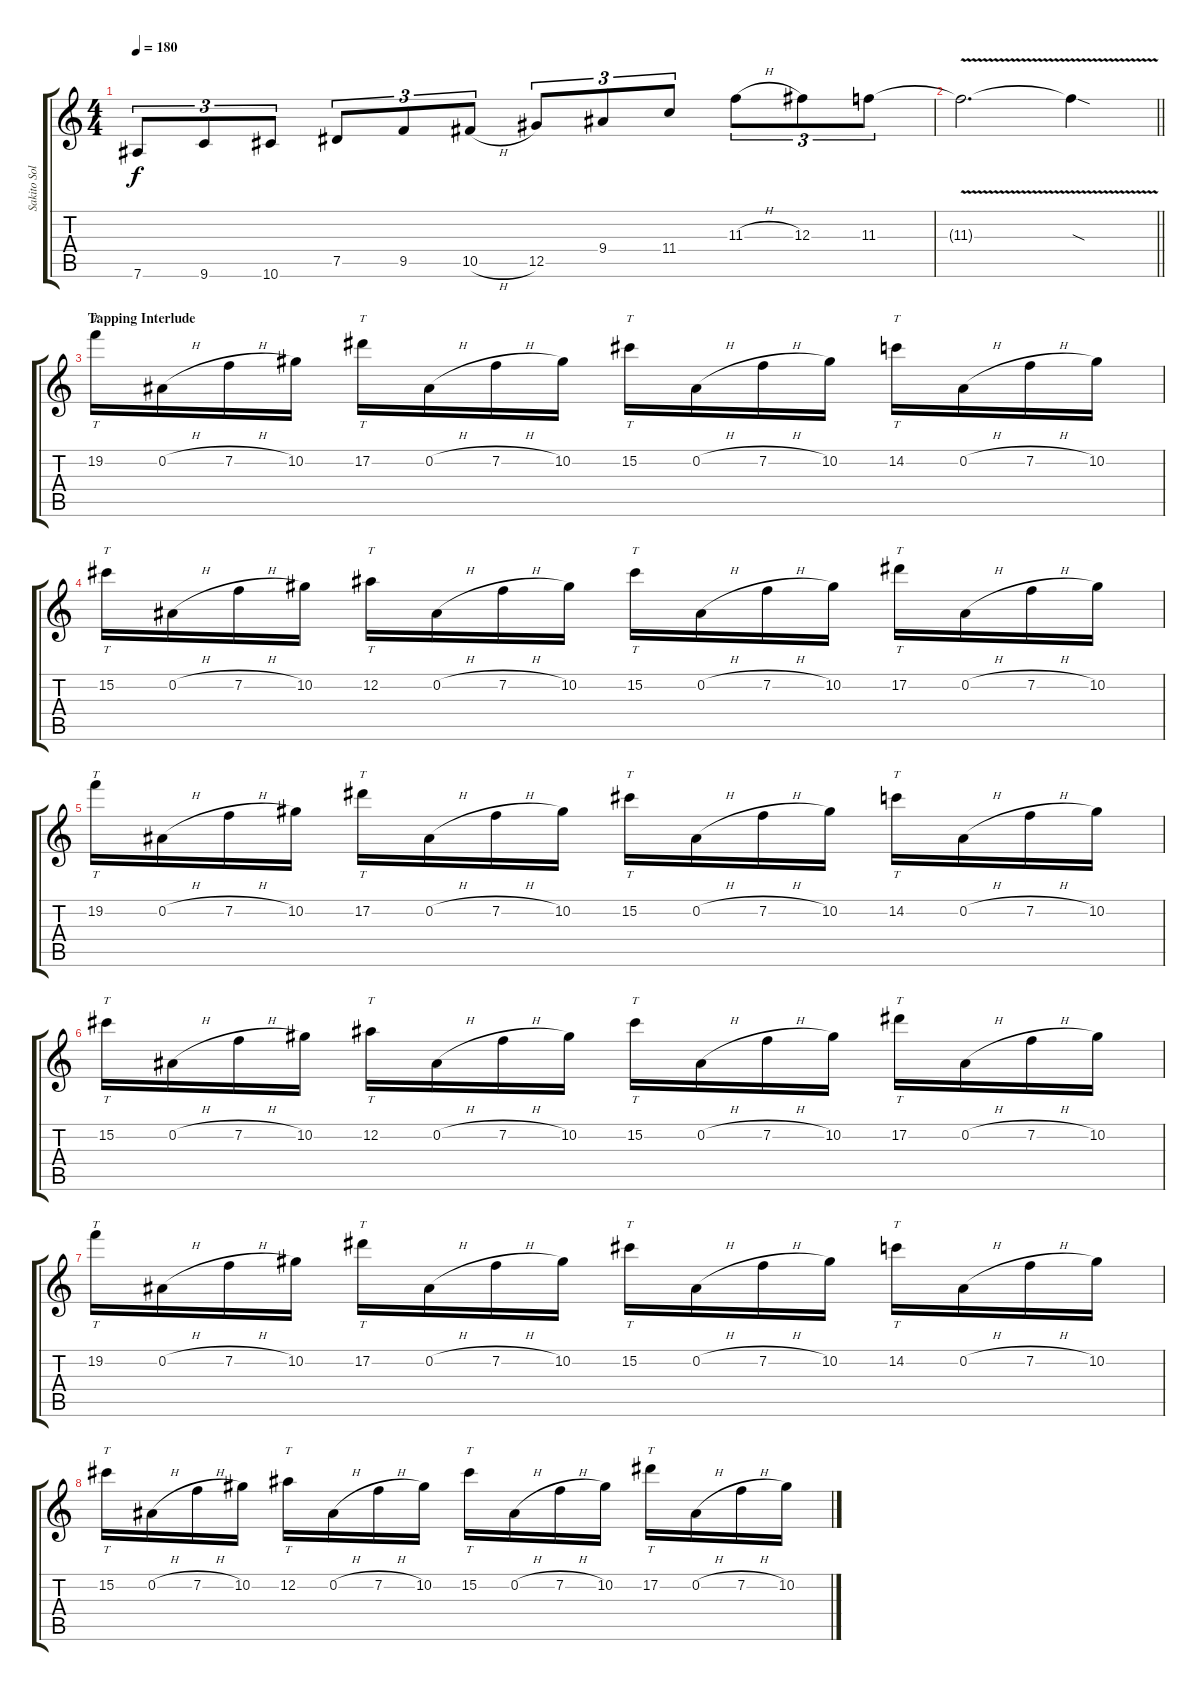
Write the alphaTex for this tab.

\track ("Sakito Solo" "Sakito Sol") {instrument distortionguitar}
\staff {score tabs}
\tuning (Eb4 Bb3 Gb3 Db3 Ab2 Eb2) {hide}
\ts (4 4)
\tempo 180
\clef g2
\ks c
7.6.8{tu (3 2) dy f} 9.6.8{tu (3 2)} 10.6.8{tu (3 2)} 7.5.8{tu (3 2)} 9.5.8{tu (3 2)} 10.5{h}.8{tu (3 2)} 12.5.8{tu (3 2)} 9.4.8{tu (3 2)} 11.4.8{tu (3 2)} 11.3{h}.8{tu (3 2)} 12.3.8{tu (3 2)} 11.3.8{tu (3 2)} |
\barLineRight lightlight
11.3{v t}.2{d} 11.3{sod t}.4 |
\section ("" "Tapping Interlude")
19.2.16{tt volume 11 balance 1} 0.2{h}.16 7.2{h}.16 10.2.16 17.2.16{tt} 0.2{h}.16 7.2{h}.16 10.2.16 15.2.16{tt} 0.2{h}.16 7.2{h}.16 10.2.16 14.2.16{tt} 0.2{h}.16 7.2{h}.16 10.2.16 |
15.2.16{tt} 0.2{h}.16 7.2{h}.16 10.2.16 12.2.16{tt} 0.2{h}.16 7.2{h}.16 10.2.16 15.2.16{tt} 0.2{h}.16 7.2{h}.16 10.2.16 17.2.16{tt} 0.2{h}.16 7.2{h}.16 10.2.16 |
19.2.16{tt} 0.2{h}.16 7.2{h}.16 10.2.16 17.2.16{tt} 0.2{h}.16 7.2{h}.16 10.2.16 15.2.16{tt} 0.2{h}.16 7.2{h}.16 10.2.16 14.2.16{tt} 0.2{h}.16 7.2{h}.16 10.2.16 |
15.2.16{tt} 0.2{h}.16 7.2{h}.16 10.2.16 12.2.16{tt} 0.2{h}.16 7.2{h}.16 10.2.16 15.2.16{tt} 0.2{h}.16 7.2{h}.16 10.2.16 17.2.16{tt} 0.2{h}.16 7.2{h}.16 10.2.16 |
19.2.16{tt} 0.2{h}.16 7.2{h}.16 10.2.16 17.2.16{tt} 0.2{h}.16 7.2{h}.16 10.2.16 15.2.16{tt} 0.2{h}.16 7.2{h}.16 10.2.16 14.2.16{tt} 0.2{h}.16 7.2{h}.16 10.2.16 |
15.2.16{tt} 0.2{h}.16 7.2{h}.16 10.2.16 12.2.16{tt} 0.2{h}.16 7.2{h}.16 10.2.16 15.2.16{tt} 0.2{h}.16 7.2{h}.16 10.2.16 17.2.16{tt} 0.2{h}.16 7.2{h}.16 10.2.16
